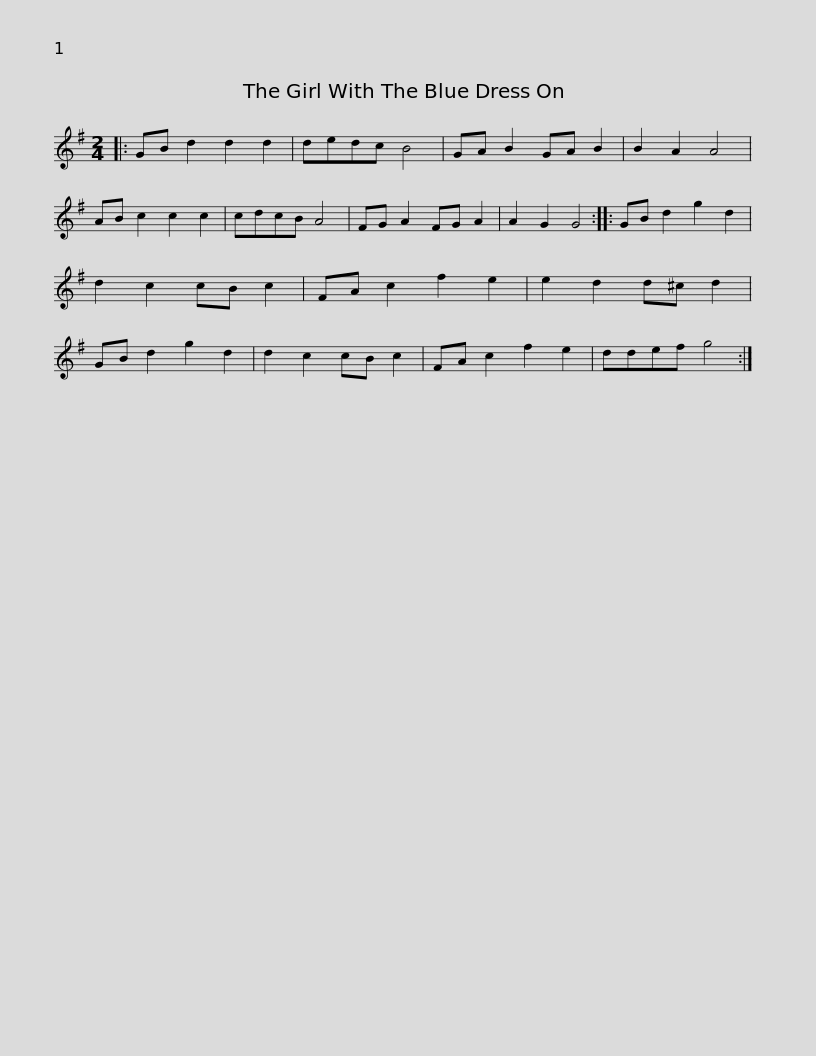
X:1
L:1/8
M:2/4
I:linebreak $
K:G
V:1 treble
V:1
|: GB d2 d2 d2 | dedc B4 | GA B2 GA B2 | B2 A2 A4 | AB c2 c2 c2 | %5
 cdcB A4 | FG A2 FG A2 | A2 G2 G4 ::$ GB d2 g2 d2 | d2 c2 cB c2 | %10
 FA c2 f2 e2 | e2 d2 d^c d2 | GB d2 g2 d2 | d2 c2 cB c2 | FA c2 f2 e2 | %15
 ddef g4 :| %16
